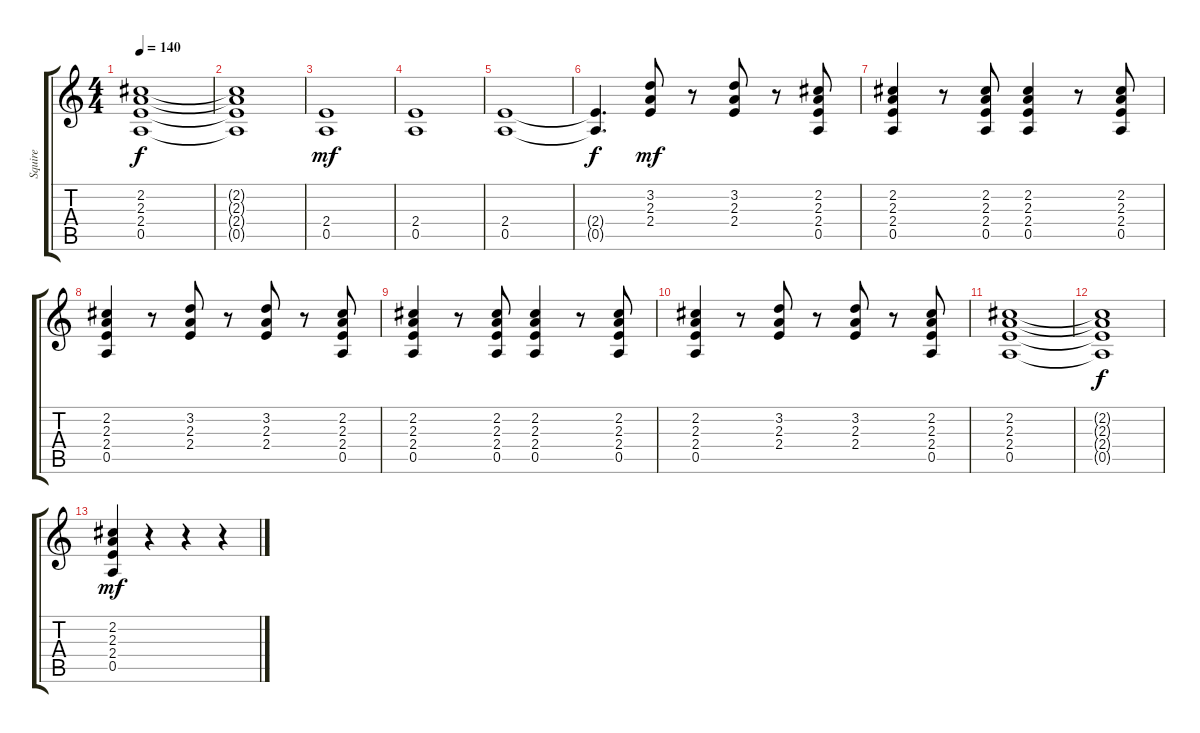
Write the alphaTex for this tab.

\track ("Squire" "Squire") {instrument overdrivenguitar}
\staff {score tabs}
\tuning (E4 B3 G3 D3 A2 E2) {hide}
\ts (4 4)
\tempo 140
\clef g2
\ks c
(2.2{t} 2.3{t} 2.4{t} 0.5{t}).1{dy f} |
(2.2{t} 2.3{t} 2.4{t} 0.5{t}).1 |
(2.4 0.5).1{dy mf} |
(2.4 0.5).1 |
(2.4 0.5).1 |
(2.4{t} 0.5{t}).4{d dy f} (3.2 2.3 2.4).8{dy mf} r.8 (3.2 2.3 2.4).8 r.8 (2.2 2.3 2.4 0.5).8 |
(2.2 2.3 2.4 0.5).4 r.8 (2.2 2.3 2.4 0.5).8 (2.2 2.3 2.4 0.5).4 r.8 (2.2 2.3 2.4 0.5).8 |
(2.2 2.3 2.4 0.5).4 r.8 (3.2 2.3 2.4).8 r.8 (3.2 2.3 2.4).8 r.8 (2.2 2.3 2.4 0.5).8 |
(2.2 2.3 2.4 0.5).4 r.8 (2.2 2.3 2.4 0.5).8 (2.2 2.3 2.4 0.5).4 r.8 (2.2 2.3 2.4 0.5).8 |
(2.2 2.3 2.4 0.5).4 r.8 (3.2 2.3 2.4).8 r.8 (3.2 2.3 2.4).8 r.8 (2.2 2.3 2.4 0.5).8 |
(2.2 2.3 2.4 0.5).1 |
(2.2{t} 2.3{t} 2.4{t} 0.5{t}).1{dy f} |
(2.2 2.3 2.4 0.5).4{dy mf} r.4 r.4 r.4
